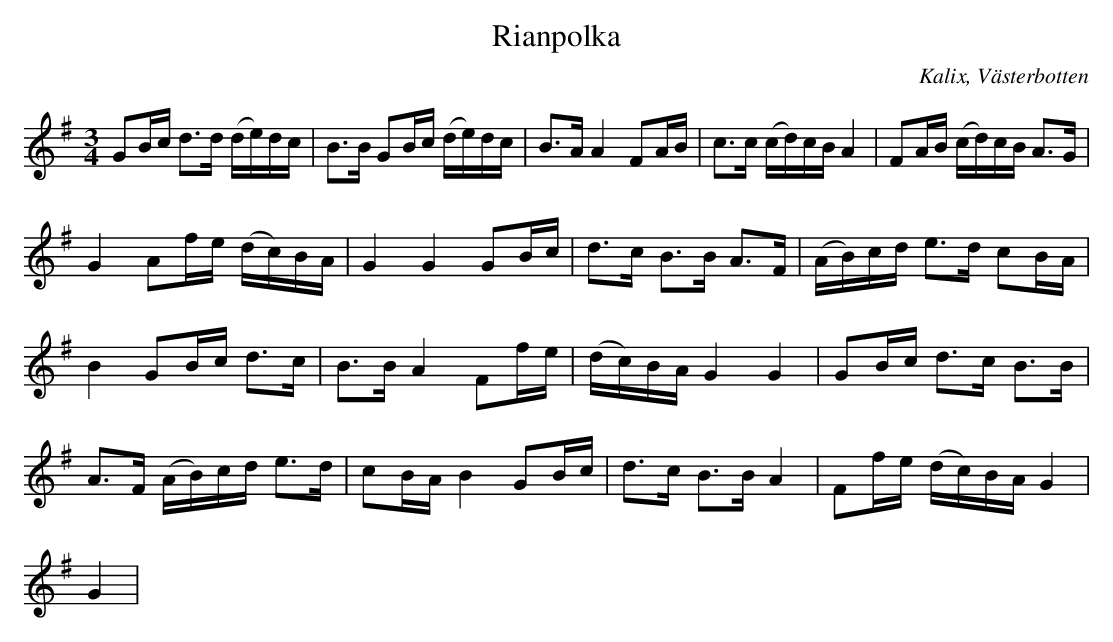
X:1
T:Rianpolka
O:Kalix, Västerbotten
M: 3/4
L: 1/16
K: G
G2Bc d2>d2 (de)dc | B2>B2 G2Bc (de)dc | B2>A2 A4 F2AB | c2>c2 (cd)cB A4 | F2AB (cd)cB A2>G2 |
G4 A2fe (dc)BA | G4 G4 G2Bc | d2>c2 B2>B2 A2>F2 | (AB)cd e2>d2 c2BA |
B4 G2Bc d2>c2 | B2>B2 A4 F2fe | (dc)BA G4 G4 | G2Bc d2>c2 B2>B2 |
A2>F2 (AB)cd e2>d2 | c2BA B4 G2Bc | d2>c2 B2>B2 A4 | F2fe (dc)BA G4 |
G4 |
